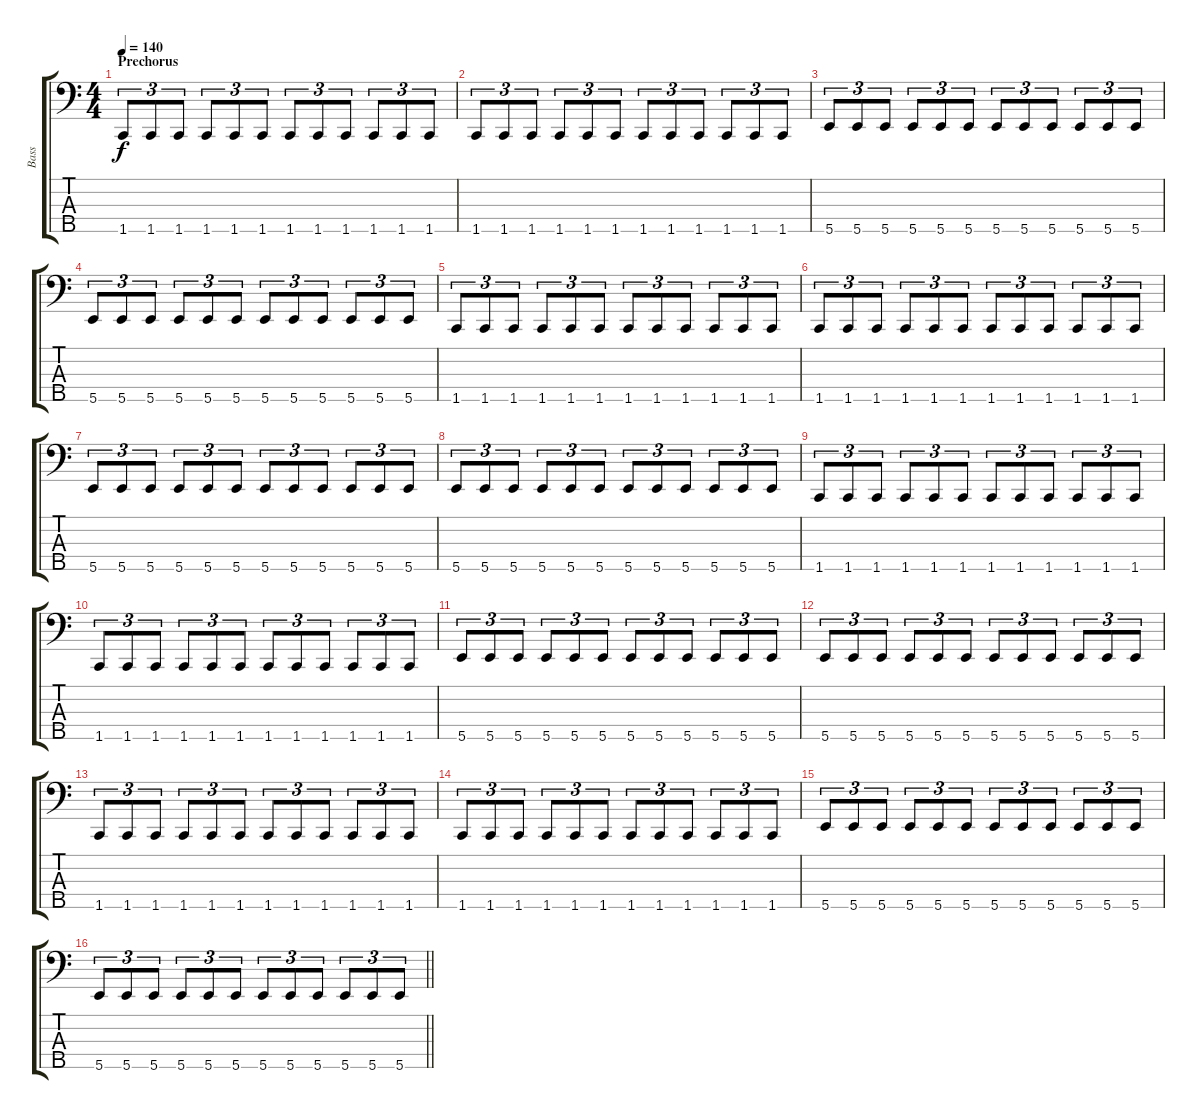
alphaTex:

\track ("Bass" "Bass") {instrument electricbasspick}
\staff {score tabs}
\tuning (G2 D2 A1 E1 B0) {hide}
\ts (4 4)
\section ("" "Prechorus")
\tempo 140
\clef f4
\ks c
1.5.8{tu (3 2) dy f} 1.5.8{tu (3 2)} 1.5.8{tu (3 2)} 1.5.8{tu (3 2)} 1.5.8{tu (3 2)} 1.5.8{tu (3 2)} 1.5.8{tu (3 2)} 1.5.8{tu (3 2)} 1.5.8{tu (3 2)} 1.5.8{tu (3 2)} 1.5.8{tu (3 2)} 1.5.8{tu (3 2)} |
1.5.8{tu (3 2)} 1.5.8{tu (3 2)} 1.5.8{tu (3 2)} 1.5.8{tu (3 2)} 1.5.8{tu (3 2)} 1.5.8{tu (3 2)} 1.5.8{tu (3 2)} 1.5.8{tu (3 2)} 1.5.8{tu (3 2)} 1.5.8{tu (3 2)} 1.5.8{tu (3 2)} 1.5.8{tu (3 2)} |
5.5.8{tu (3 2)} 5.5.8{tu (3 2)} 5.5.8{tu (3 2)} 5.5.8{tu (3 2)} 5.5.8{tu (3 2)} 5.5.8{tu (3 2)} 5.5.8{tu (3 2)} 5.5.8{tu (3 2)} 5.5.8{tu (3 2)} 5.5.8{tu (3 2)} 5.5.8{tu (3 2)} 5.5.8{tu (3 2)} |
5.5.8{tu (3 2)} 5.5.8{tu (3 2)} 5.5.8{tu (3 2)} 5.5.8{tu (3 2)} 5.5.8{tu (3 2)} 5.5.8{tu (3 2)} 5.5.8{tu (3 2)} 5.5.8{tu (3 2)} 5.5.8{tu (3 2)} 5.5.8{tu (3 2)} 5.5.8{tu (3 2)} 5.5.8{tu (3 2)} |
1.5.8{tu (3 2)} 1.5.8{tu (3 2)} 1.5.8{tu (3 2)} 1.5.8{tu (3 2)} 1.5.8{tu (3 2)} 1.5.8{tu (3 2)} 1.5.8{tu (3 2)} 1.5.8{tu (3 2)} 1.5.8{tu (3 2)} 1.5.8{tu (3 2)} 1.5.8{tu (3 2)} 1.5.8{tu (3 2)} |
1.5.8{tu (3 2)} 1.5.8{tu (3 2)} 1.5.8{tu (3 2)} 1.5.8{tu (3 2)} 1.5.8{tu (3 2)} 1.5.8{tu (3 2)} 1.5.8{tu (3 2)} 1.5.8{tu (3 2)} 1.5.8{tu (3 2)} 1.5.8{tu (3 2)} 1.5.8{tu (3 2)} 1.5.8{tu (3 2)} |
5.5.8{tu (3 2)} 5.5.8{tu (3 2)} 5.5.8{tu (3 2)} 5.5.8{tu (3 2)} 5.5.8{tu (3 2)} 5.5.8{tu (3 2)} 5.5.8{tu (3 2)} 5.5.8{tu (3 2)} 5.5.8{tu (3 2)} 5.5.8{tu (3 2)} 5.5.8{tu (3 2)} 5.5.8{tu (3 2)} |
5.5.8{tu (3 2)} 5.5.8{tu (3 2)} 5.5.8{tu (3 2)} 5.5.8{tu (3 2)} 5.5.8{tu (3 2)} 5.5.8{tu (3 2)} 5.5.8{tu (3 2)} 5.5.8{tu (3 2)} 5.5.8{tu (3 2)} 5.5.8{tu (3 2)} 5.5.8{tu (3 2)} 5.5.8{tu (3 2)} |
1.5.8{tu (3 2)} 1.5.8{tu (3 2)} 1.5.8{tu (3 2)} 1.5.8{tu (3 2)} 1.5.8{tu (3 2)} 1.5.8{tu (3 2)} 1.5.8{tu (3 2)} 1.5.8{tu (3 2)} 1.5.8{tu (3 2)} 1.5.8{tu (3 2)} 1.5.8{tu (3 2)} 1.5.8{tu (3 2)} |
1.5.8{tu (3 2)} 1.5.8{tu (3 2)} 1.5.8{tu (3 2)} 1.5.8{tu (3 2)} 1.5.8{tu (3 2)} 1.5.8{tu (3 2)} 1.5.8{tu (3 2)} 1.5.8{tu (3 2)} 1.5.8{tu (3 2)} 1.5.8{tu (3 2)} 1.5.8{tu (3 2)} 1.5.8{tu (3 2)} |
5.5.8{tu (3 2)} 5.5.8{tu (3 2)} 5.5.8{tu (3 2)} 5.5.8{tu (3 2)} 5.5.8{tu (3 2)} 5.5.8{tu (3 2)} 5.5.8{tu (3 2)} 5.5.8{tu (3 2)} 5.5.8{tu (3 2)} 5.5.8{tu (3 2)} 5.5.8{tu (3 2)} 5.5.8{tu (3 2)} |
5.5.8{tu (3 2)} 5.5.8{tu (3 2)} 5.5.8{tu (3 2)} 5.5.8{tu (3 2)} 5.5.8{tu (3 2)} 5.5.8{tu (3 2)} 5.5.8{tu (3 2)} 5.5.8{tu (3 2)} 5.5.8{tu (3 2)} 5.5.8{tu (3 2)} 5.5.8{tu (3 2)} 5.5.8{tu (3 2)} |
1.5.8{tu (3 2)} 1.5.8{tu (3 2)} 1.5.8{tu (3 2)} 1.5.8{tu (3 2)} 1.5.8{tu (3 2)} 1.5.8{tu (3 2)} 1.5.8{tu (3 2)} 1.5.8{tu (3 2)} 1.5.8{tu (3 2)} 1.5.8{tu (3 2)} 1.5.8{tu (3 2)} 1.5.8{tu (3 2)} |
1.5.8{tu (3 2)} 1.5.8{tu (3 2)} 1.5.8{tu (3 2)} 1.5.8{tu (3 2)} 1.5.8{tu (3 2)} 1.5.8{tu (3 2)} 1.5.8{tu (3 2)} 1.5.8{tu (3 2)} 1.5.8{tu (3 2)} 1.5.8{tu (3 2)} 1.5.8{tu (3 2)} 1.5.8{tu (3 2)} |
5.5.8{tu (3 2)} 5.5.8{tu (3 2)} 5.5.8{tu (3 2)} 5.5.8{tu (3 2)} 5.5.8{tu (3 2)} 5.5.8{tu (3 2)} 5.5.8{tu (3 2)} 5.5.8{tu (3 2)} 5.5.8{tu (3 2)} 5.5.8{tu (3 2)} 5.5.8{tu (3 2)} 5.5.8{tu (3 2)} |
\barLineRight lightlight
5.5.8{tu (3 2)} 5.5.8{tu (3 2)} 5.5.8{tu (3 2)} 5.5.8{tu (3 2)} 5.5.8{tu (3 2)} 5.5.8{tu (3 2)} 5.5.8{tu (3 2)} 5.5.8{tu (3 2)} 5.5.8{tu (3 2)} 5.5.8{tu (3 2)} 5.5.8{tu (3 2)} 5.5.8{tu (3 2)}
